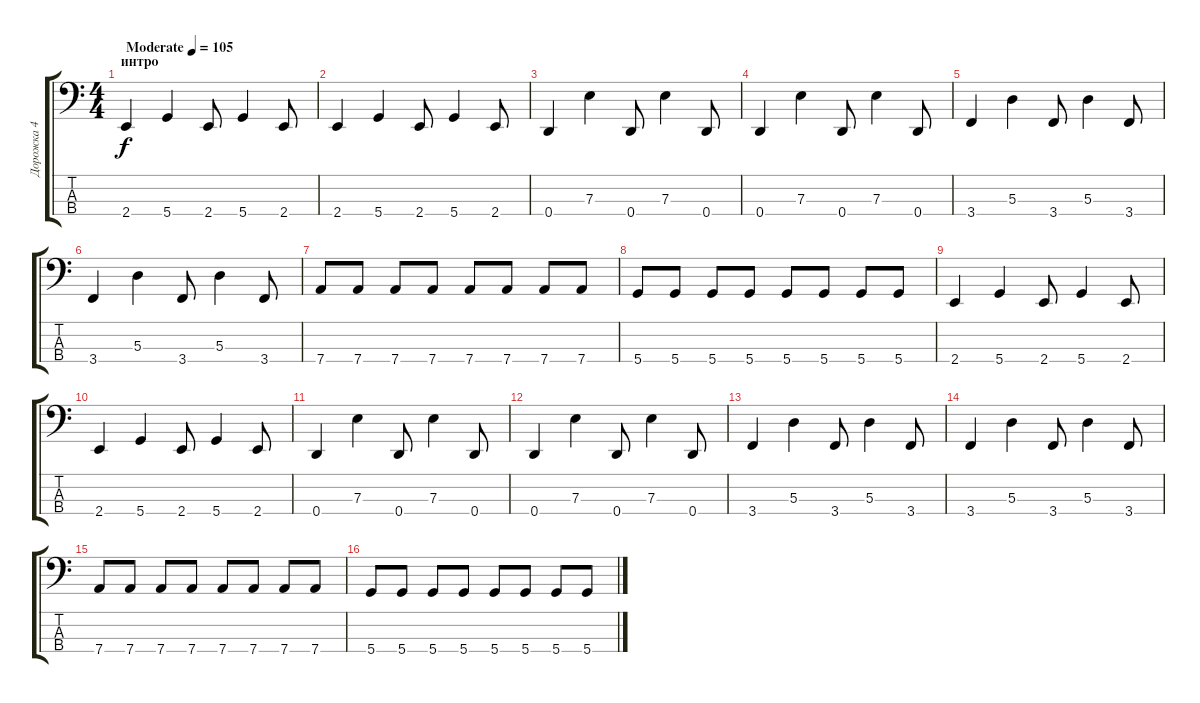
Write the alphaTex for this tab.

\track ("Дорожка 4" "Дорожка 4") {instrument electricbassfinger}
\staff {score tabs}
\tuning (G2 D2 A1 D1) {hide}
\ts (4 4)
\section ("" "интро")
\tempo (105 "Moderate")
\clef f4
\ks c
2.4.4{dy f instrument electricbassfinger} 5.4.4 2.4.8 5.4.4 2.4.8 |
2.4.4 5.4.4 2.4.8 5.4.4 2.4.8 |
0.4.4 7.3.4 0.4.8 7.3.4 0.4.8 |
0.4.4 7.3.4 0.4.8 7.3.4 0.4.8 |
3.4.4 5.3.4 3.4.8 5.3.4 3.4.8 |
3.4.4 5.3.4 3.4.8 5.3.4 3.4.8 |
7.4.8 7.4.8 7.4.8 7.4.8 7.4.8 7.4.8 7.4.8 7.4.8 |
5.4.8 5.4.8 5.4.8 5.4.8 5.4.8 5.4.8 5.4.8 5.4.8 |
2.4.4 5.4.4 2.4.8 5.4.4 2.4.8 |
2.4.4 5.4.4 2.4.8 5.4.4 2.4.8 |
0.4.4 7.3.4 0.4.8 7.3.4 0.4.8 |
0.4.4 7.3.4 0.4.8 7.3.4 0.4.8 |
3.4.4 5.3.4 3.4.8 5.3.4 3.4.8 |
3.4.4 5.3.4 3.4.8 5.3.4 3.4.8 |
7.4.8 7.4.8 7.4.8 7.4.8 7.4.8 7.4.8 7.4.8 7.4.8 |
5.4.8 5.4.8 5.4.8 5.4.8 5.4.8 5.4.8 5.4.8 5.4.8
